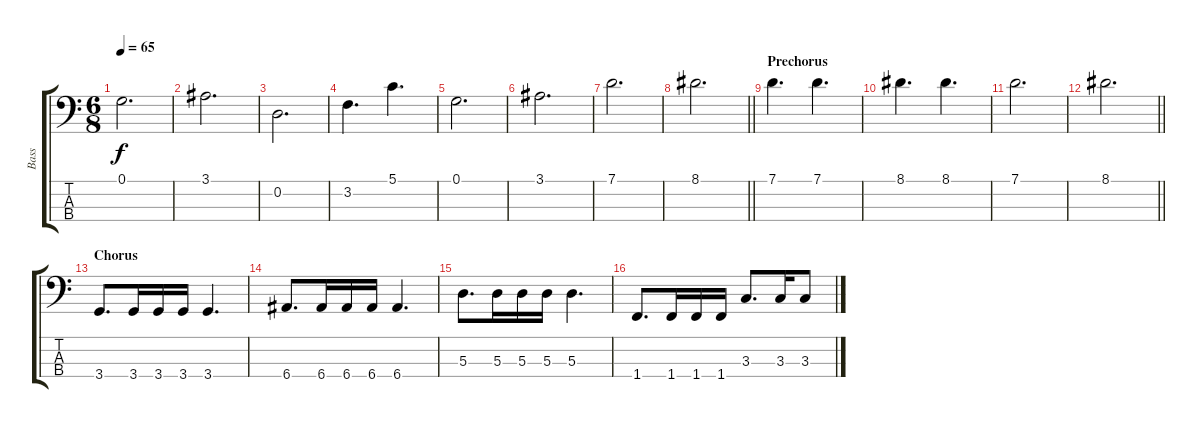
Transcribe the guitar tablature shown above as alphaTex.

\track ("Bass" "Bass") {instrument electricbassfinger}
\staff {score tabs}
\tuning (G2 D2 A1 E1) {hide}
\ts (6 8)
\tempo 65
\clef f4
\ks c
0.1.2{d dy f} |
3.1.2{d} |
0.2.2{d} |
3.2.4{d} 5.1.4{d} |
0.1.2{d} |
3.1.2{d} |
7.1.2{d} |
\barLineRight lightlight
8.1.2{d} |
\section ("" "Prechorus")
7.1.4{d} 7.1.4{d} |
8.1.4{d} 8.1.4{d} |
7.1.2{d} |
\barLineRight lightlight
8.1.2{d} |
\section ("" "Chorus")
3.4.8{d} 3.4.16 3.4.16 3.4.16 3.4.4{d} |
6.4.8{d} 6.4.16 6.4.16 6.4.16 6.4.4{d} |
5.3.8{d} 5.3.16 5.3.16 5.3.16 5.3.4{d} |
1.4.8{d} 1.4.16 1.4.16 1.4.16 3.3.8{d} 3.3.16 3.3.8
